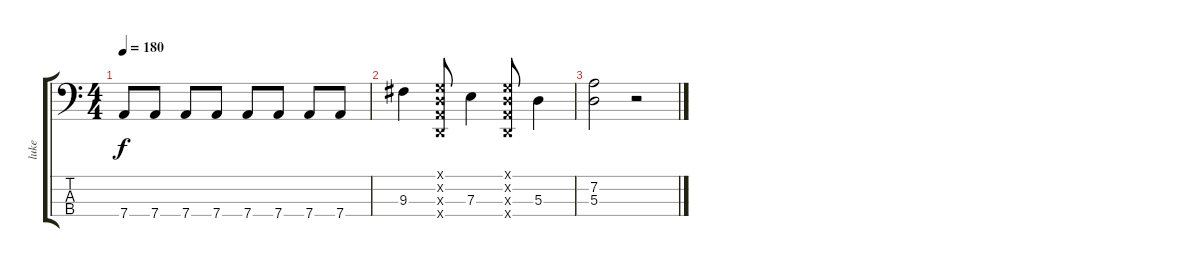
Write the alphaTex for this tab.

\track ("luke" "luke") {instrument electricbassfinger}
\staff {score tabs}
\tuning (G2 D2 A1 D1) {hide}
\ts (4 4)
\tempo 180
\clef f4
\ks c
7.4.8{dy f} 7.4.8 7.4.8 7.4.8 7.4.8 7.4.8 7.4.8 7.4.8 |
9.3.4 (0.1{x} 0.2{x} 0.3{x} 0.4{x}).8 7.3.4 (0.1{x} 0.2{x} 0.3{x} 0.4{x}).8 5.3.4 |
(7.2 5.3).2 r.2
